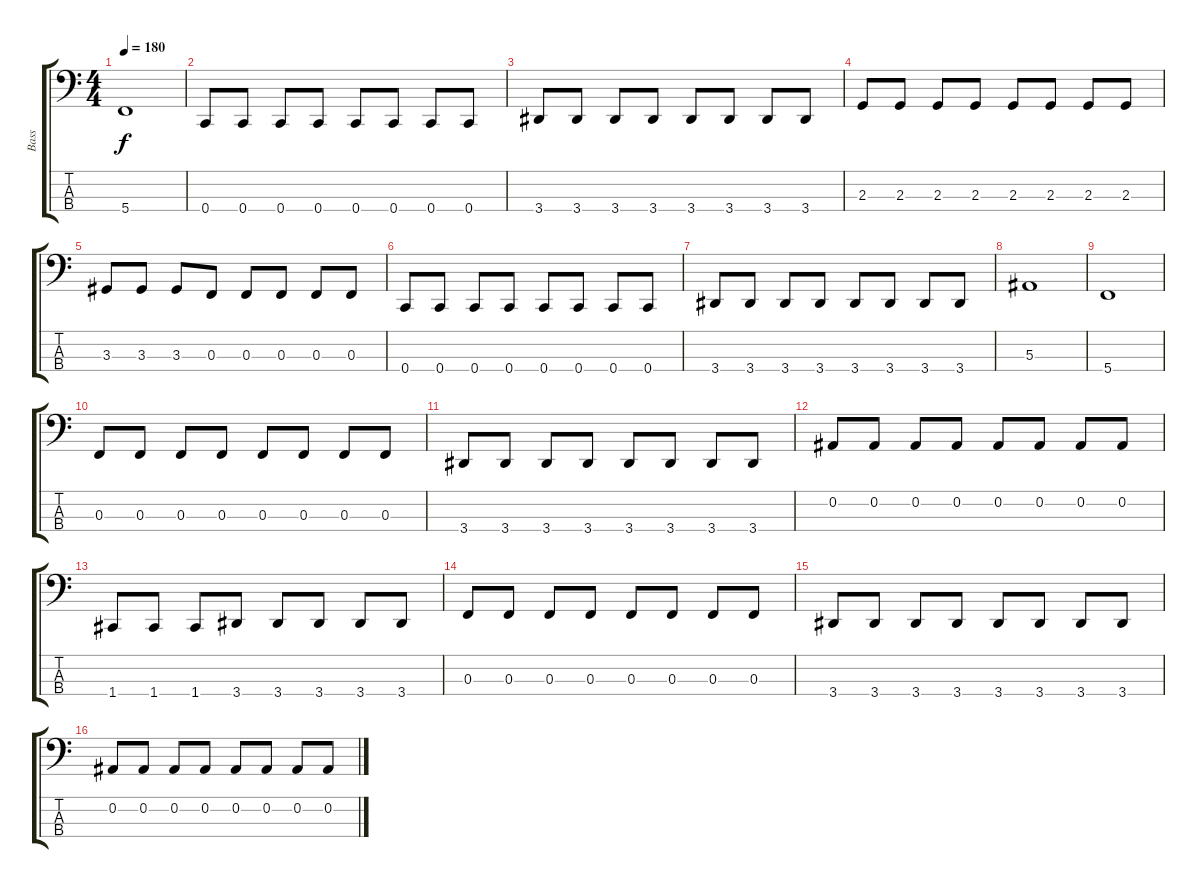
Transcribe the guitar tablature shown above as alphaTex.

\track ("Bass" "Bass") {instrument electricbassfinger}
\staff {score tabs}
\tuning (Eb2 Bb1 F1 C1) {hide}
\ts (4 4)
\tempo 180
\clef f4
\ks c
5.4.1{dy f} |
0.4.8 0.4.8 0.4.8 0.4.8 0.4.8 0.4.8 0.4.8 0.4.8 |
3.4.8 3.4.8 3.4.8 3.4.8 3.4.8 3.4.8 3.4.8 3.4.8 |
2.3.8 2.3.8 2.3.8 2.3.8 2.3.8 2.3.8 2.3.8 2.3.8 |
3.3.8 3.3.8 3.3.8 0.3.8 0.3.8 0.3.8 0.3.8 0.3.8 |
0.4.8 0.4.8 0.4.8 0.4.8 0.4.8 0.4.8 0.4.8 0.4.8 |
3.4.8 3.4.8 3.4.8 3.4.8 3.4.8 3.4.8 3.4.8 3.4.8 |
5.3.1 |
5.4.1 |
0.3.8 0.3.8 0.3.8 0.3.8 0.3.8 0.3.8 0.3.8 0.3.8 |
3.4.8 3.4.8 3.4.8 3.4.8 3.4.8 3.4.8 3.4.8 3.4.8 |
0.2.8 0.2.8 0.2.8 0.2.8 0.2.8 0.2.8 0.2.8 0.2.8 |
1.4.8 1.4.8 1.4.8 3.4.8 3.4.8 3.4.8 3.4.8 3.4.8 |
0.3.8 0.3.8 0.3.8 0.3.8 0.3.8 0.3.8 0.3.8 0.3.8 |
3.4.8 3.4.8 3.4.8 3.4.8 3.4.8 3.4.8 3.4.8 3.4.8 |
0.2.8 0.2.8 0.2.8 0.2.8 0.2.8 0.2.8 0.2.8 0.2.8
